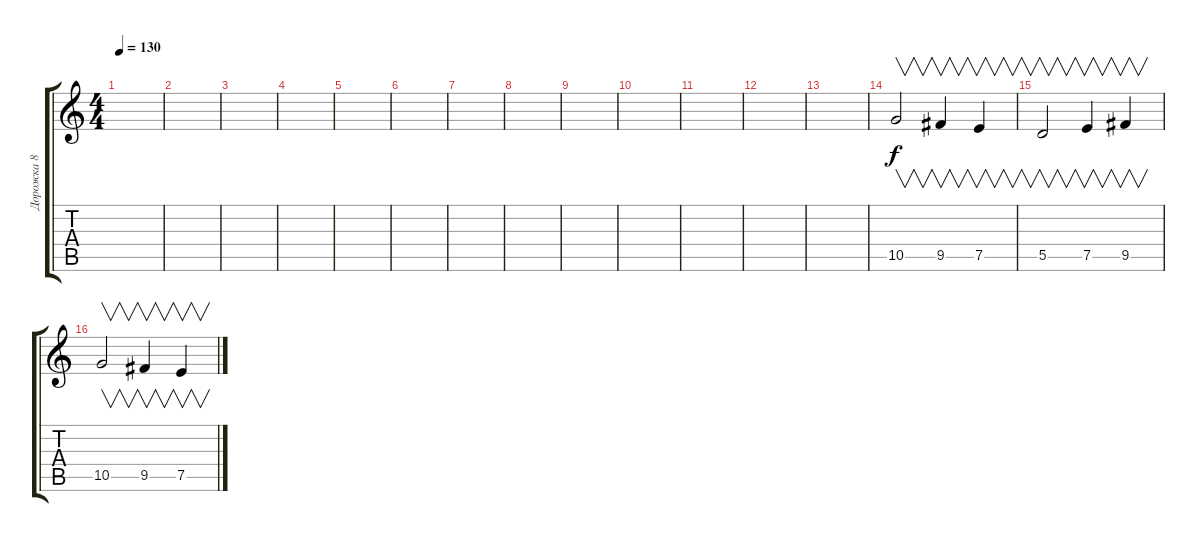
\track ("Дорожка 8" "Дорожка 8") {instrument overdrivenguitar}
\staff {score tabs}
\tuning (E4 B3 G3 D3 A2 E2) {hide}
\ts (4 4)
\tempo 130
\clef g2
\ks c
|
|
|
|
|
|
|
|
|
|
|
|
|
10.5.2{v} 9.5.4{v} 7.5.4{v} |
5.5.2{v} 7.5.4{v} 9.5.4{v} |
10.5.2{v} 9.5.4{v} 7.5.4{v}
